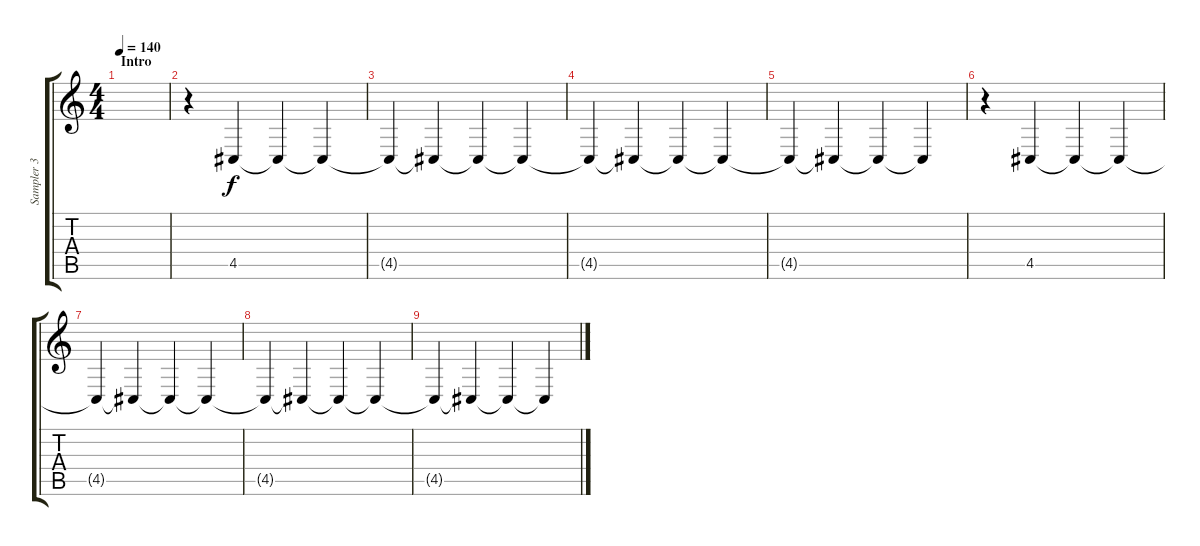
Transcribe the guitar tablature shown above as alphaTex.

\track ("Sampler 3 (J.Hahn)" "Sampler 3 ") {instrument stringensemble1}
\staff {score tabs}
\tuning (E4 B3 G3 D3 A2 E2) {hide}
\ts (4 4)
\section ("" "Intro")
\tempo 140
\clef g2
\ks c
|
r.4 4.5.4{volume 0 instrument lead5charang} 4.5{t}.4{volume 2} 4.5{t}.4{volume 3} |
4.5{t}.4{volume 4} 4.5{t}.4{volume 6} 4.5{t}.4{volume 7} 4.5{t}.4{volume 7} |
4.5{t}.4 4.5{t}.4 4.5{t}.4 4.5{t}.4 |
4.5{t}.4 4.5{t}.4 4.5{t}.4 4.5{t}.4 |
r.4 4.5.4{volume 0 instrument lead5charang} 4.5{t}.4{volume 2} 4.5{t}.4{volume 3} |
4.5{t}.4{volume 4} 4.5{t}.4{volume 6} 4.5{t}.4{volume 7} 4.5{t}.4{volume 7} |
4.5{t}.4 4.5{t}.4 4.5{t}.4 4.5{t}.4 |
4.5{t}.4 4.5{t}.4 4.5{t}.4 4.5{t}.4
